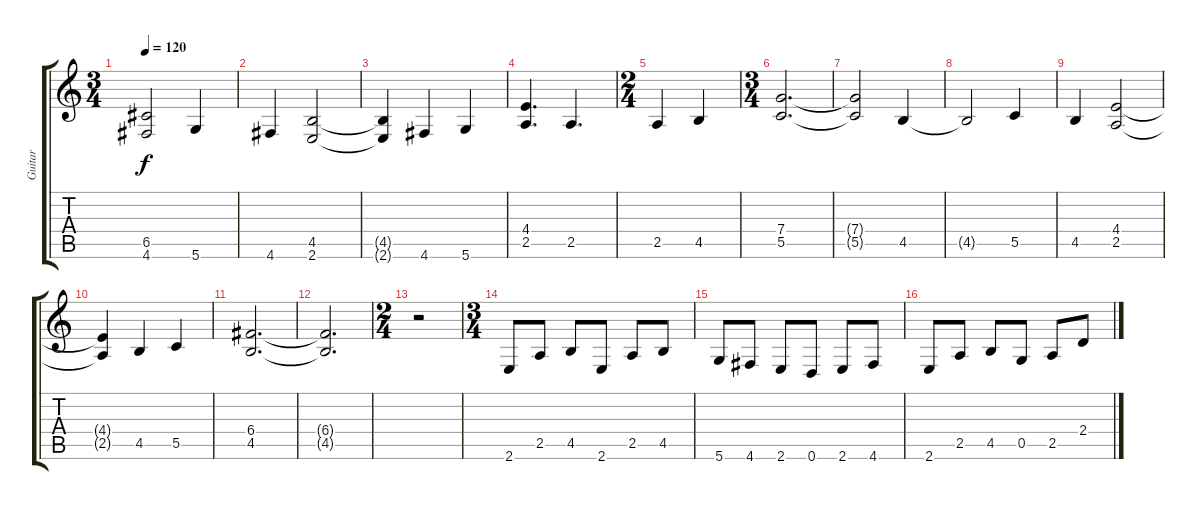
\track ("Guitar" "Guitar") {instrument distortionguitar}
\staff {score tabs}
\tuning (D4 A3 F3 C3 G2 D2) {hide}
\ts (3 4)
\tempo 120
\clef g2
\ks c
(6.5{t} 4.6{t}).2{dy f} 5.6.4 |
4.6.4 (4.5 2.6).2 |
(4.5{t} 2.6{t}).4 4.6.4 5.6.4 |
(4.4 2.5).4{d} 2.5.4{d} |
\ts (2 4)
2.5.4 4.5.4 |
\ts (3 4)
(7.4 5.5).2{d} |
(7.4{t} 5.5{t}).2 4.5.4 |
4.5{t}.2 5.5.4 |
4.5.4 (4.4 2.5).2 |
(4.4{t} 2.5{t}).4 4.5.4 5.5.4 |
(6.4 4.5).2{d} |
(6.4{t} 4.5{t}).2{d} |
\ts (2 4)
r.2 |
\ts (3 4)
2.6.8 2.5.8 4.5.8 2.6.8 2.5.8 4.5.8 |
5.6.8 4.6.8 2.6.8 0.6.8 2.6.8 4.6.8 |
2.6.8 2.5.8 4.5.8 0.5.8 2.5.8 2.4.8
